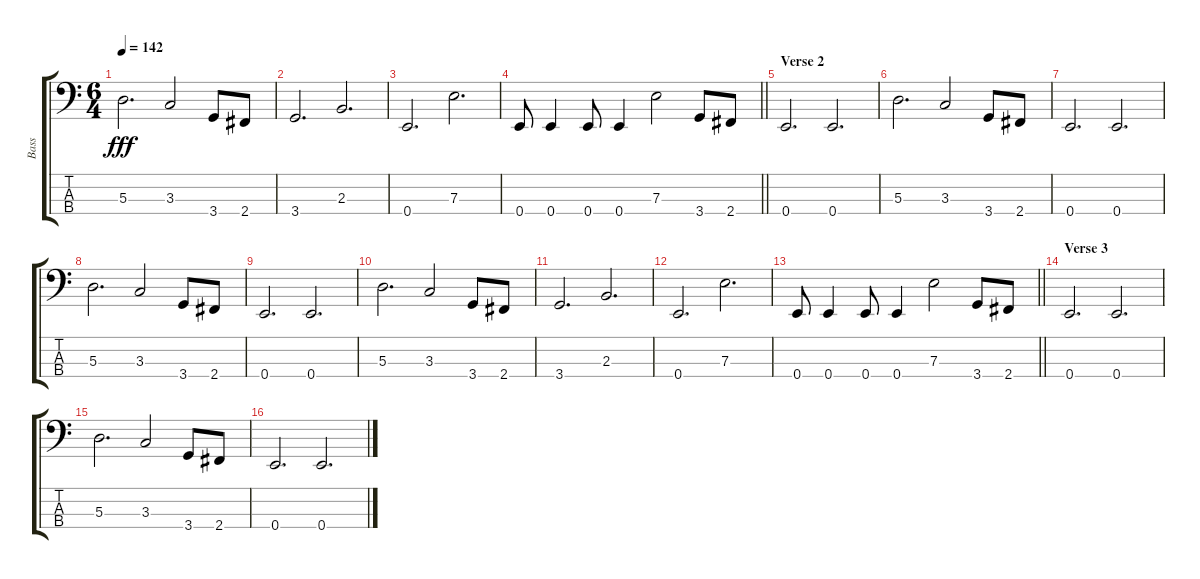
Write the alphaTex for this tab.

\track ("Bass" "Bass") {instrument electricbassfinger}
\staff {score tabs}
\tuning (G2 D2 A1 E1) {hide}
\ts (6 4)
\tempo 142
\clef f4
\ks c
5.3.2{d dy fff} 3.3.2 3.4.8 2.4.8 |
3.4.2{d} 2.3.2{d} |
0.4.2{d} 7.3.2{d} |
\barLineRight lightlight
0.4.8 0.4.4 0.4.8 0.4.4 7.3.2 3.4.8 2.4.8 |
\section ("" "Verse 2")
0.4.2{d} 0.4.2{d} |
5.3.2{d} 3.3.2 3.4.8 2.4.8 |
0.4.2{d} 0.4.2{d} |
5.3.2{d} 3.3.2 3.4.8 2.4.8 |
0.4.2{d} 0.4.2{d} |
5.3.2{d} 3.3.2 3.4.8 2.4.8 |
3.4.2{d} 2.3.2{d} |
0.4.2{d} 7.3.2{d} |
\barLineRight lightlight
0.4.8 0.4.4 0.4.8 0.4.4 7.3.2 3.4.8 2.4.8 |
\section ("" "Verse 3")
0.4.2{d} 0.4.2{d} |
5.3.2{d} 3.3.2 3.4.8 2.4.8 |
0.4.2{d} 0.4.2{d}
